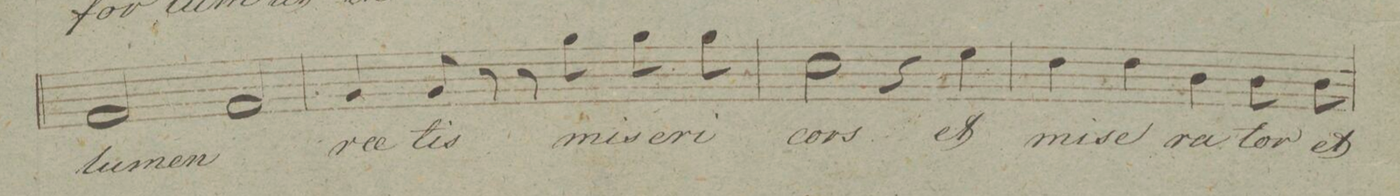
**kern	**text	**dynam
*I"Baſso.	*	*
*clefF4	*	*
*k[f#c#g#d#]	*	*
*met(c|)	*	*
*M2/2	*	*
2AA/	lu-	.
2AA/	-men	.
=32	=32	=32
4BB/	rec-	.
8BB/	-tis	.
8r	.	.
8r	.	.
8B\	mi-	.
8B\	-se-	.
8B\	-ri-	.
=33	=33	=33
2E\	-cors	.
4r	.	.
4G#\	et	.
=34	=34	=34
4F#\	mi-	.
4F#\	-se-	.
4D#\	-ra-	.
8D#\	-tor	.
8D#\	et	.
=35	=35	=35
*-	*-	*-
